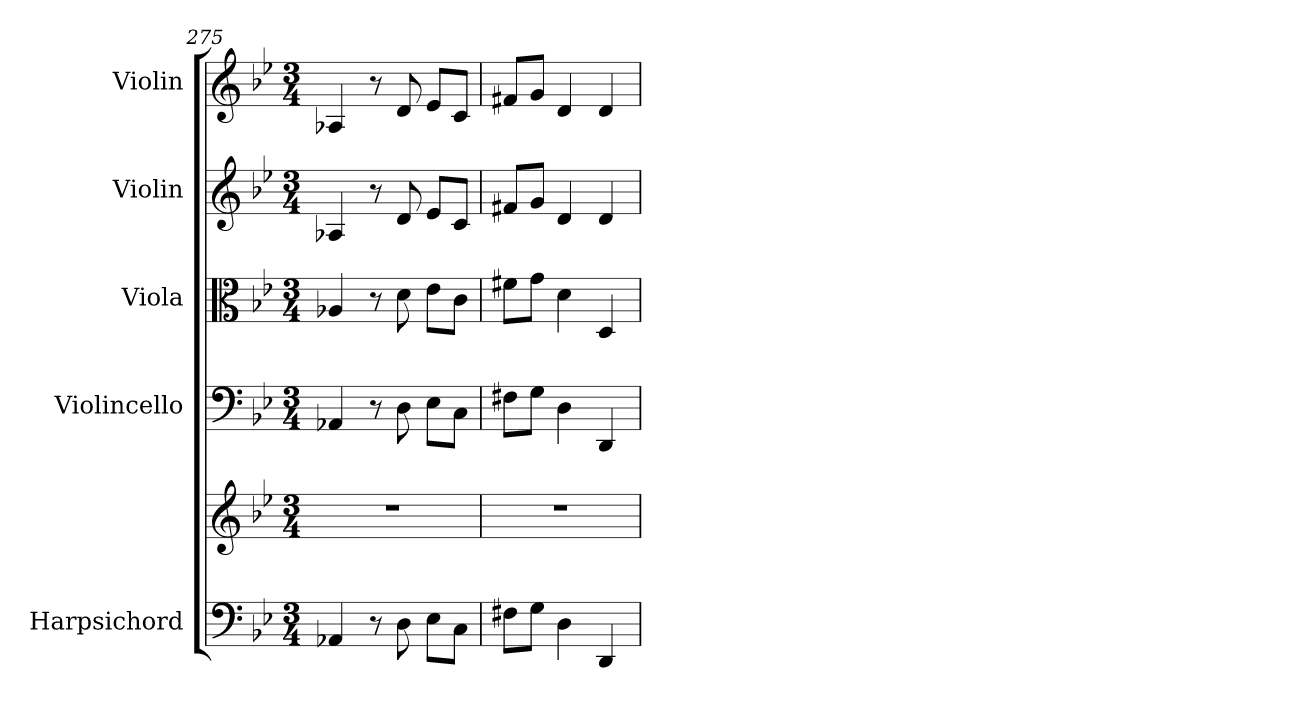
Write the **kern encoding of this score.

**kern	**kern	**kern	**kern	**kern	**kern
*part5	*part5	*part4	*part3	*part2	*part1
*staff6	*staff5	*staff4	*staff3	*staff2	*staff1
*I"Harpsichord	*	*I"Violincello	*I"Viola	*I"Violin	*I"Violin
*I'Hpschd	*	*I'Vc	*I'Vla	*I'Vln	*I'Vln
*clefF4	*clefG2	*clefF4	*clefC3	*clefG2	*clefG2
*k[b-e-]	*k[b-e-]	*k[b-e-]	*k[b-e-]	*k[b-e-]	*k[b-e-]
*M3/4	*M3/4	*M3/4	*M3/4	*M3/4	*M3/4
=275	=275	=275	=275	=275	=275
4AA-X/	2.r	4AA-X/	4A-X/	4A-X/	4A-X/
8r	.	8r	8r	8r	8r
8D\	.	8D\	8d\	8d/	8d/
8E-\L	.	8E-\L	8e-\L	8e-/L	8e-/L
8C\J	.	8C\J	8c\J	8c/J	8c/J
=276	=276	=276	=276	=276	=276
8F#X\L	2.r	8F#X\L	8f#X\L	8f#X/L	8f#X/L
8G\J	.	8G\J	8g\J	8g/J	8g/J
4D\	.	4D\	4d\	4d/	4d/
4DD/	.	4DD/	4D/	4d/	4d/
=	=	=	=	=	=
*-	*-	*-	*-	*-	*-
